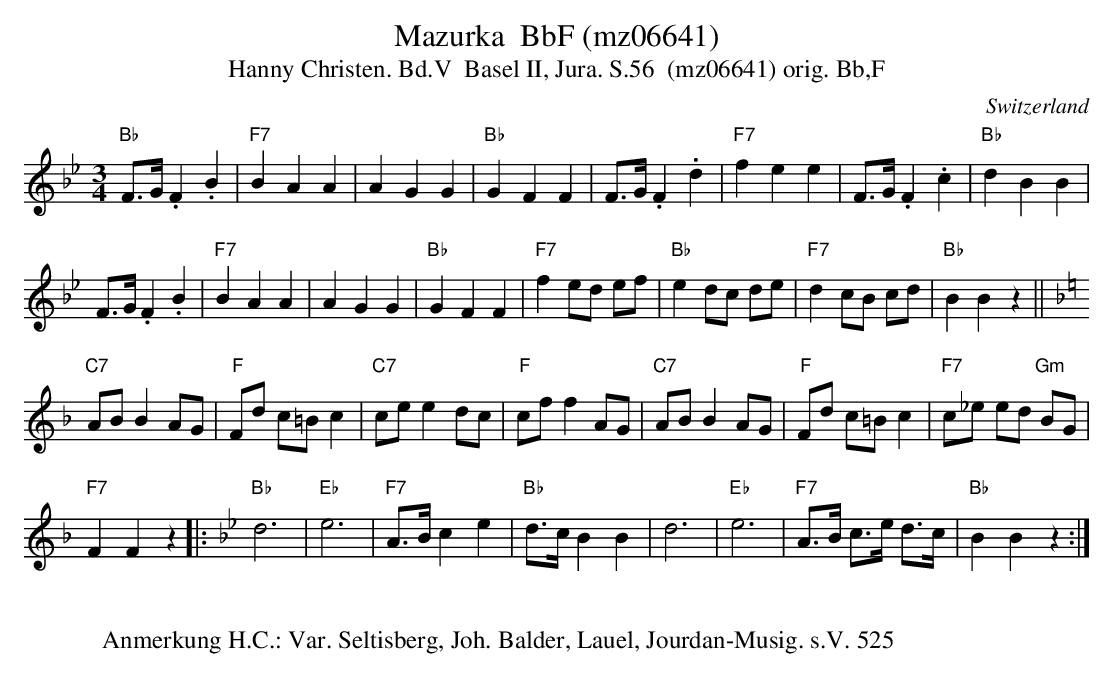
X:1
T: Mazurka  BbF (mz06641)
T:Hanny Christen. Bd.V  Basel II, Jura. S.56  (mz06641) orig. Bb,F
M:3/4
L:1/8
O:Switzerland
K:Bb major
"Bb"F>G.F2.B2 | "F7"B2A2A2 | A2G2G2 | "Bb"G2F2F2 | F>G .F2.d2 | "F7"f2e2e2 | F>G.F2.c2 | "Bb"d2B2B2 |
F>G.F2.B2 | "F7"B2A2A2 | A2G2G2 | "Bb"G2F2F2 | "F7"f2 ed ef |  "Bb"e2 dc de | "F7"d2 cB cd |  "Bb"B2B2z2 || [K:F]
"C7"ABB2AG | "F"Fd c=Bc2 | "C7"cee2dc | "F"cff2 AG  | "C7"ABB2AG | "F"Fd c=Bc2 | "F7"c_e ed "Gm"BG |
"F7"F2F2z2 |: [K:Bb] "Bb"d6 | "Eb"e6 | "F7"A>B c2e2 | "Bb"d>cB2B2 |  d6 | "Eb"e6 | "F7"A>B c>e d>c | "Bb"B2B2z2 :|
W:
W:Anmerkung H.C.: Var. Seltisberg, Joh. Balder, Lauel, Jourdan-Musig. s.V. 525
